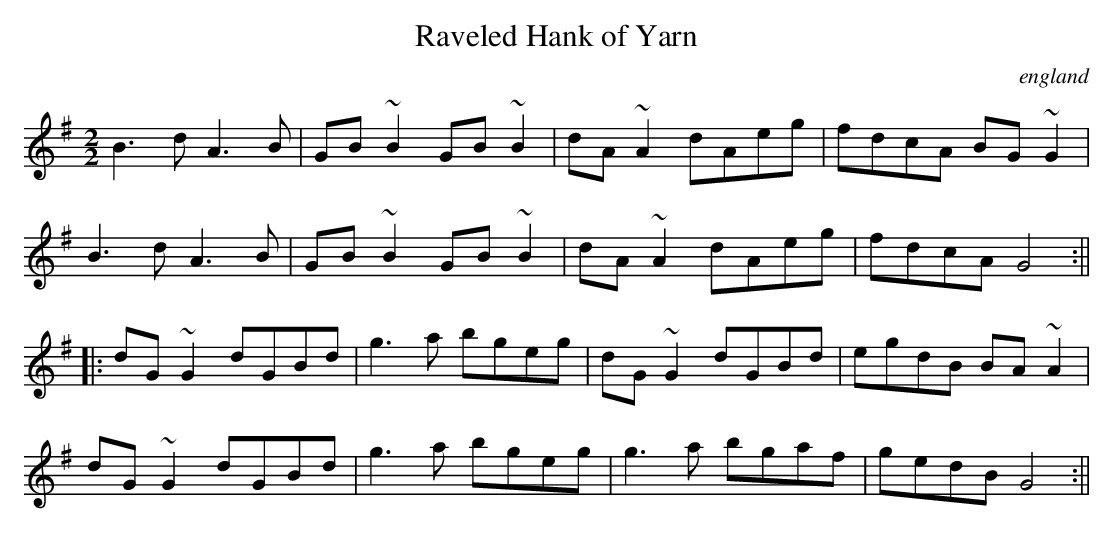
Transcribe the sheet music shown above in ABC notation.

X:1
T:Raveled Hank of Yarn
O:england
M:2/2
L:1/8
K:G
B3d A3B|GB~B2 GB~B2|dA~A2 dAeg|fdcA BG~G2|
B3d A3B|GB~B2 GB~B2|dA~A2 dAeg|fdcA G4:||
||:dG~G2 dGBd|g3a bgeg|dG~G2 dGBd|egdB BA~A2|
dG~G2 dGBd|g3a bgeg|g3a bgaf|gedB G4:||
